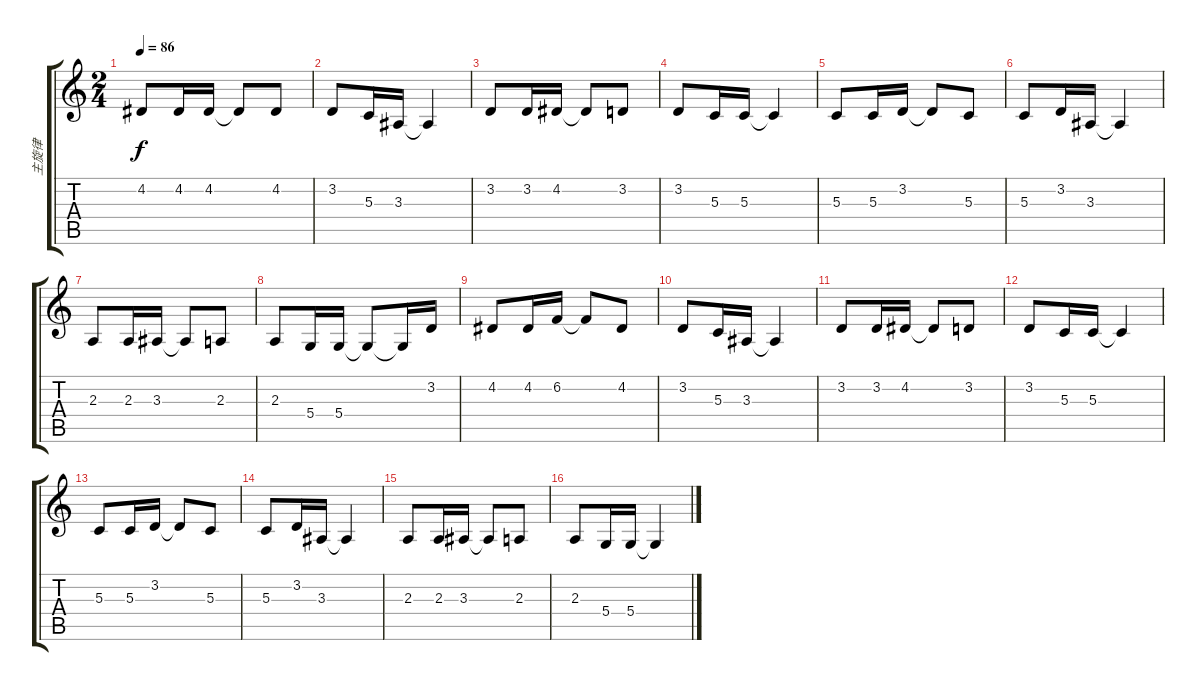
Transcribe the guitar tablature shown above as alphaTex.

\track ("主旋律" "主旋律") {instrument panflute}
\staff {score tabs}
\tuning (E4 B3 G3 D3 A2 E2) {hide}
\ts (2 4)
\tempo 86
\clef g2
\ks c
4.2.8{dy f} 4.2.16 4.2.16 4.2{t}.8 4.2.8 |
3.2.8 5.3.16 3.3.16 3.3{t}.4 |
3.2.8 3.2.16 4.2.16 4.2{t}.8 3.2.8 |
3.2.8 5.3.16 5.3.16 5.3{t}.4 |
5.3.8 5.3.16 3.2.16 3.2{t}.8 5.3.8 |
5.3.8 3.2.16 3.3.16 3.3{t}.4 |
2.3.8 2.3.16 3.3.16 3.3{t}.8 2.3.8 |
2.3.8 5.4.16 5.4.16 5.4{t}.8 5.4{t}.16 3.2.16 |
4.2.8 4.2.16 6.2.16 6.2{t}.8 4.2.8 |
3.2.8 5.3.16 3.3.16 3.3{t}.4 |
3.2.8 3.2.16 4.2.16 4.2{t}.8 3.2.8 |
3.2.8 5.3.16 5.3.16 5.3{t}.4 |
5.3.8 5.3.16 3.2.16 3.2{t}.8 5.3.8 |
5.3.8 3.2.16 3.3.16 3.3{t}.4 |
2.3.8 2.3.16 3.3.16 3.3{t}.8 2.3.8 |
2.3.8 5.4.16 5.4.16 5.4{t}.4
